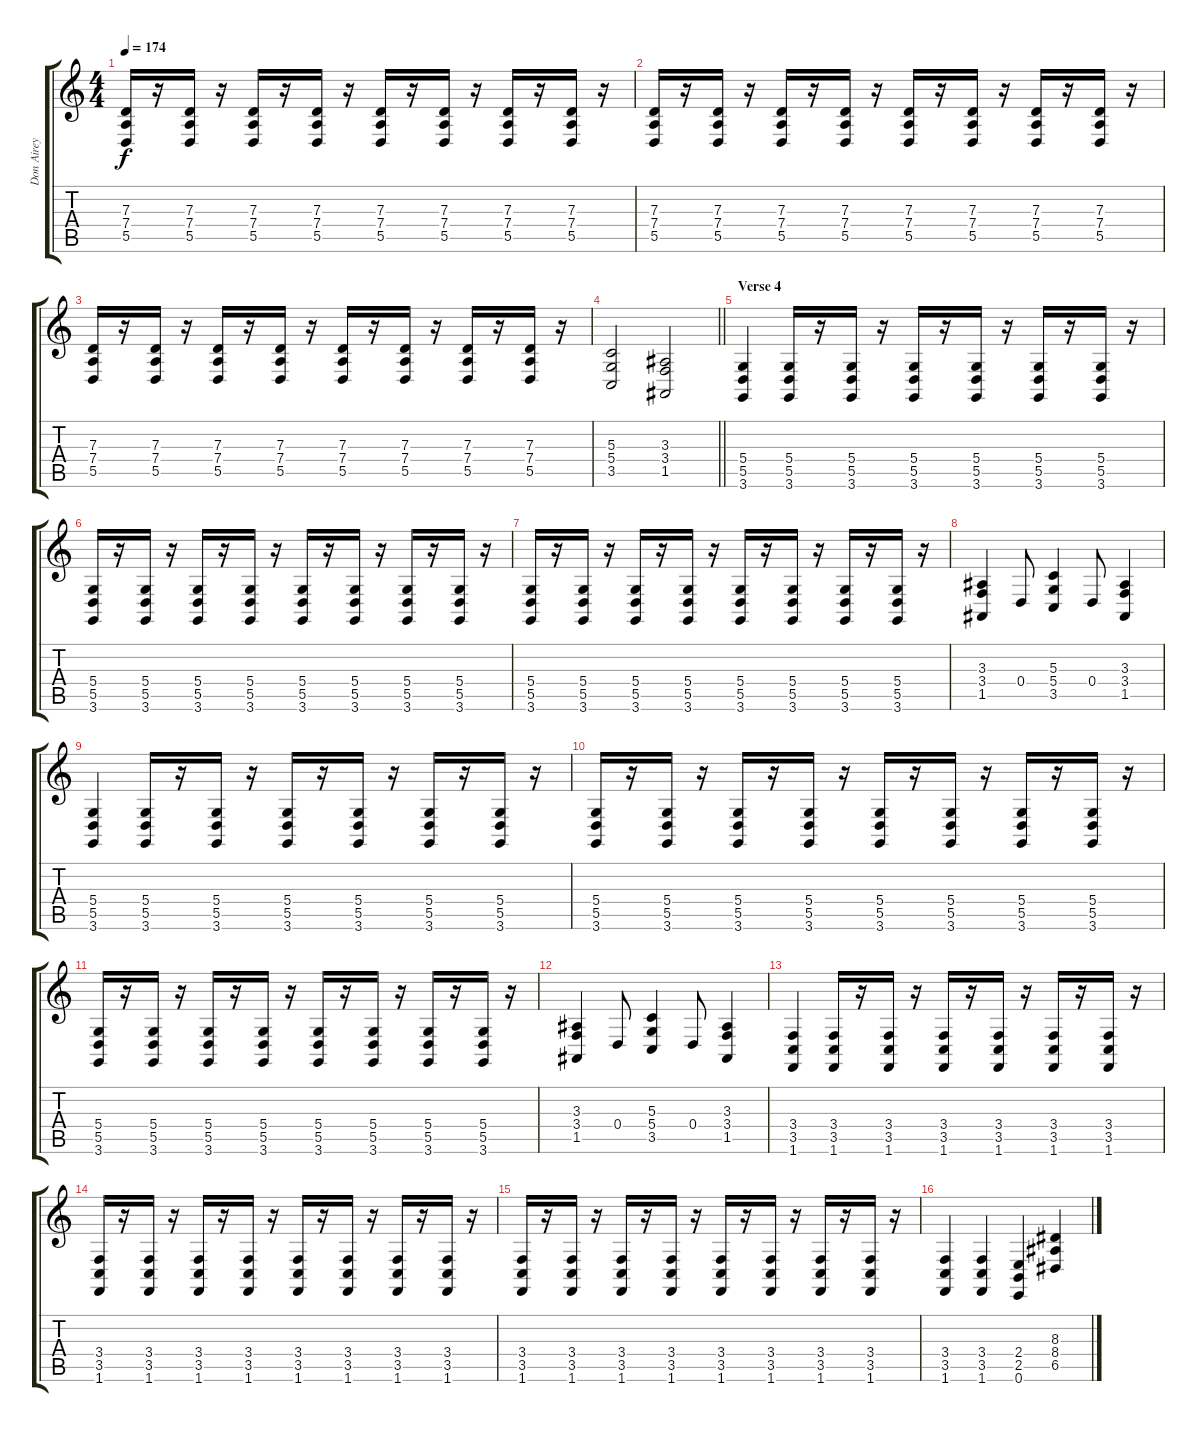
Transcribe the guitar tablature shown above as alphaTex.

\track ("Don Airey - Left Hand" "Don Airey ") {instrument drawbarorgan}
\staff {score tabs}
\tuning (E4 B3 G3 D3 A2 E2) {hide}
\ts (4 4)
\tempo 174
\clef g2
\ks c
(7.3 7.4 5.5).16{dy f} r.16 (7.3 7.4 5.5).16 r.16 (7.3 7.4 5.5).16 r.16 (7.3 7.4 5.5).16 r.16 (7.3 7.4 5.5).16 r.16 (7.3 7.4 5.5).16 r.16 (7.3 7.4 5.5).16 r.16 (7.3 7.4 5.5).16 r.16 |
(7.3 7.4 5.5).16 r.16 (7.3 7.4 5.5).16 r.16 (7.3 7.4 5.5).16 r.16 (7.3 7.4 5.5).16 r.16 (7.3 7.4 5.5).16 r.16 (7.3 7.4 5.5).16 r.16 (7.3 7.4 5.5).16 r.16 (7.3 7.4 5.5).16 r.16 |
(7.3 7.4 5.5).16 r.16 (7.3 7.4 5.5).16 r.16 (7.3 7.4 5.5).16 r.16 (7.3 7.4 5.5).16 r.16 (7.3 7.4 5.5).16 r.16 (7.3 7.4 5.5).16 r.16 (7.3 7.4 5.5).16 r.16 (7.3 7.4 5.5).16 r.16 |
\barLineRight lightlight
(5.3 5.4 3.5).2 (3.3 3.4 1.5).2 |
\section ("" "Verse 4")
(5.4 5.5 3.6).4 (5.4 5.5 3.6).16 r.16 (5.4 5.5 3.6).16 r.16 (5.4 5.5 3.6).16 r.16 (5.4 5.5 3.6).16 r.16 (5.4 5.5 3.6).16 r.16 (5.4 5.5 3.6).16 r.16 |
(5.4 5.5 3.6).16 r.16 (5.4 5.5 3.6).16 r.16 (5.4 5.5 3.6).16 r.16 (5.4 5.5 3.6).16 r.16 (5.4 5.5 3.6).16 r.16 (5.4 5.5 3.6).16 r.16 (5.4 5.5 3.6).16 r.16 (5.4 5.5 3.6).16 r.16 |
(5.4 5.5 3.6).16 r.16 (5.4 5.5 3.6).16 r.16 (5.4 5.5 3.6).16 r.16 (5.4 5.5 3.6).16 r.16 (5.4 5.5 3.6).16 r.16 (5.4 5.5 3.6).16 r.16 (5.4 5.5 3.6).16 r.16 (5.4 5.5 3.6).16 r.16 |
(3.3 3.4 1.5).4 0.4.8 (5.3 5.4 3.5).4 0.4.8 (3.3 3.4 1.5).4 |
(5.4 5.5 3.6).4 (5.4 5.5 3.6).16 r.16 (5.4 5.5 3.6).16 r.16 (5.4 5.5 3.6).16 r.16 (5.4 5.5 3.6).16 r.16 (5.4 5.5 3.6).16 r.16 (5.4 5.5 3.6).16 r.16 |
(5.4 5.5 3.6).16 r.16 (5.4 5.5 3.6).16 r.16 (5.4 5.5 3.6).16 r.16 (5.4 5.5 3.6).16 r.16 (5.4 5.5 3.6).16 r.16 (5.4 5.5 3.6).16 r.16 (5.4 5.5 3.6).16 r.16 (5.4 5.5 3.6).16 r.16 |
(5.4 5.5 3.6).16 r.16 (5.4 5.5 3.6).16 r.16 (5.4 5.5 3.6).16 r.16 (5.4 5.5 3.6).16 r.16 (5.4 5.5 3.6).16 r.16 (5.4 5.5 3.6).16 r.16 (5.4 5.5 3.6).16 r.16 (5.4 5.5 3.6).16 r.16 |
(3.3 3.4 1.5).4 0.4.8 (5.3 5.4 3.5).4 0.4.8 (3.3 3.4 1.5).4 |
(3.4 3.5 1.6).4 (3.4 3.5 1.6).16 r.16 (3.4 3.5 1.6).16 r.16 (3.4 3.5 1.6).16 r.16 (3.4 3.5 1.6).16 r.16 (3.4 3.5 1.6).16 r.16 (3.4 3.5 1.6).16 r.16 |
(3.4 3.5 1.6).16 r.16 (3.4 3.5 1.6).16 r.16 (3.4 3.5 1.6).16 r.16 (3.4 3.5 1.6).16 r.16 (3.4 3.5 1.6).16 r.16 (3.4 3.5 1.6).16 r.16 (3.4 3.5 1.6).16 r.16 (3.4 3.5 1.6).16 r.16 |
(3.4 3.5 1.6).16 r.16 (3.4 3.5 1.6).16 r.16 (3.4 3.5 1.6).16 r.16 (3.4 3.5 1.6).16 r.16 (3.4 3.5 1.6).16 r.16 (3.4 3.5 1.6).16 r.16 (3.4 3.5 1.6).16 r.16 (3.4 3.5 1.6).16 r.16 |
(3.4 3.5 1.6).4 (3.4 3.5 1.6).4 (2.4 2.5 0.6).4 (8.3 8.4 6.5).4
